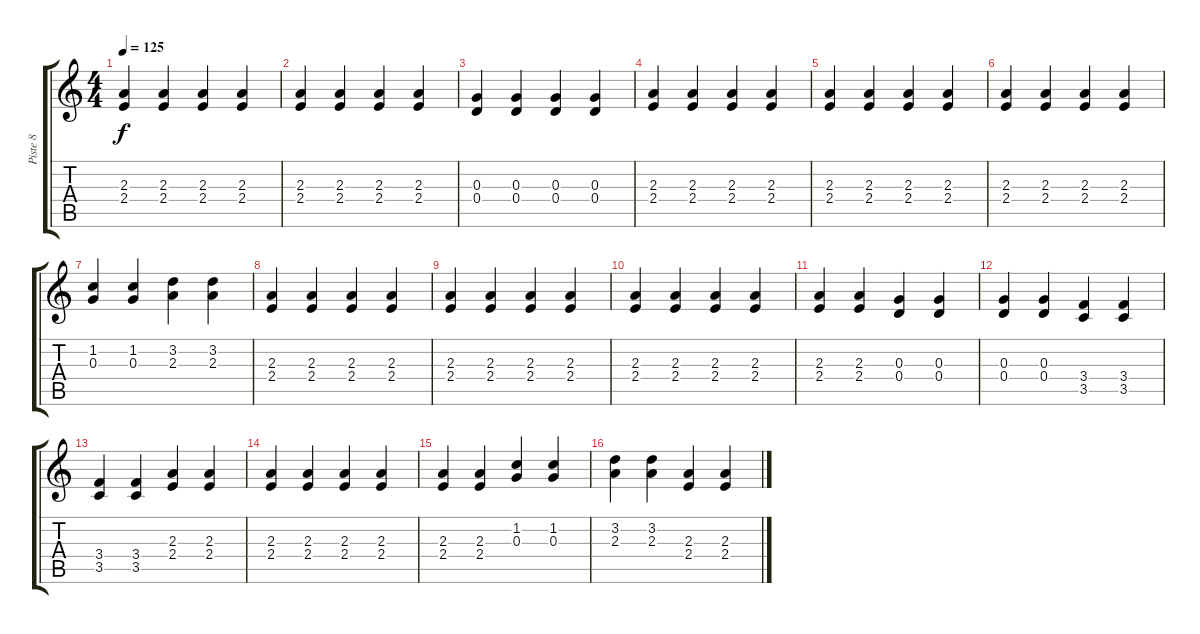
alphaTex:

\track ("Piste 8" "Piste 8") {instrument distortionguitar}
\staff {score tabs}
\tuning (E4 B3 G3 D3 A2 E2) {hide}
\ts (4 4)
\tempo 125
\clef g2
\ks c
(2.3 2.4).4{dy f} (2.3 2.4).4 (2.3 2.4).4 (2.3 2.4).4 |
(2.3 2.4).4 (2.3 2.4).4 (2.3 2.4).4 (2.3 2.4).4 |
(0.3 0.4).4 (0.3 0.4).4 (0.3 0.4).4 (0.3 0.4).4 |
(2.3 2.4).4 (2.3 2.4).4 (2.3 2.4).4 (2.3 2.4).4 |
(2.3 2.4).4 (2.3 2.4).4 (2.3 2.4).4 (2.3 2.4).4 |
(2.3 2.4).4 (2.3 2.4).4 (2.3 2.4).4 (2.3 2.4).4 |
(1.2 0.3).4 (1.2 0.3).4 (3.2 2.3).4 (3.2 2.3).4 |
(2.3 2.4).4 (2.3 2.4).4 (2.3 2.4).4 (2.3 2.4).4 |
(2.3 2.4).4 (2.3 2.4).4 (2.3 2.4).4 (2.3 2.4).4 |
(2.3 2.4).4 (2.3 2.4).4 (2.3 2.4).4 (2.3 2.4).4 |
(2.3 2.4).4 (2.3 2.4).4 (0.3 0.4).4 (0.3 0.4).4 |
(0.3 0.4).4 (0.3 0.4).4 (3.4 3.5).4 (3.4 3.5).4 |
(3.4 3.5).4 (3.4 3.5).4 (2.3 2.4).4 (2.3 2.4).4 |
(2.3 2.4).4 (2.3 2.4).4 (2.3 2.4).4 (2.3 2.4).4 |
(2.3 2.4).4 (2.3 2.4).4 (1.2 0.3).4 (1.2 0.3).4 |
(3.2 2.3).4 (3.2 2.3).4 (2.3 2.4).4 (2.3 2.4).4
